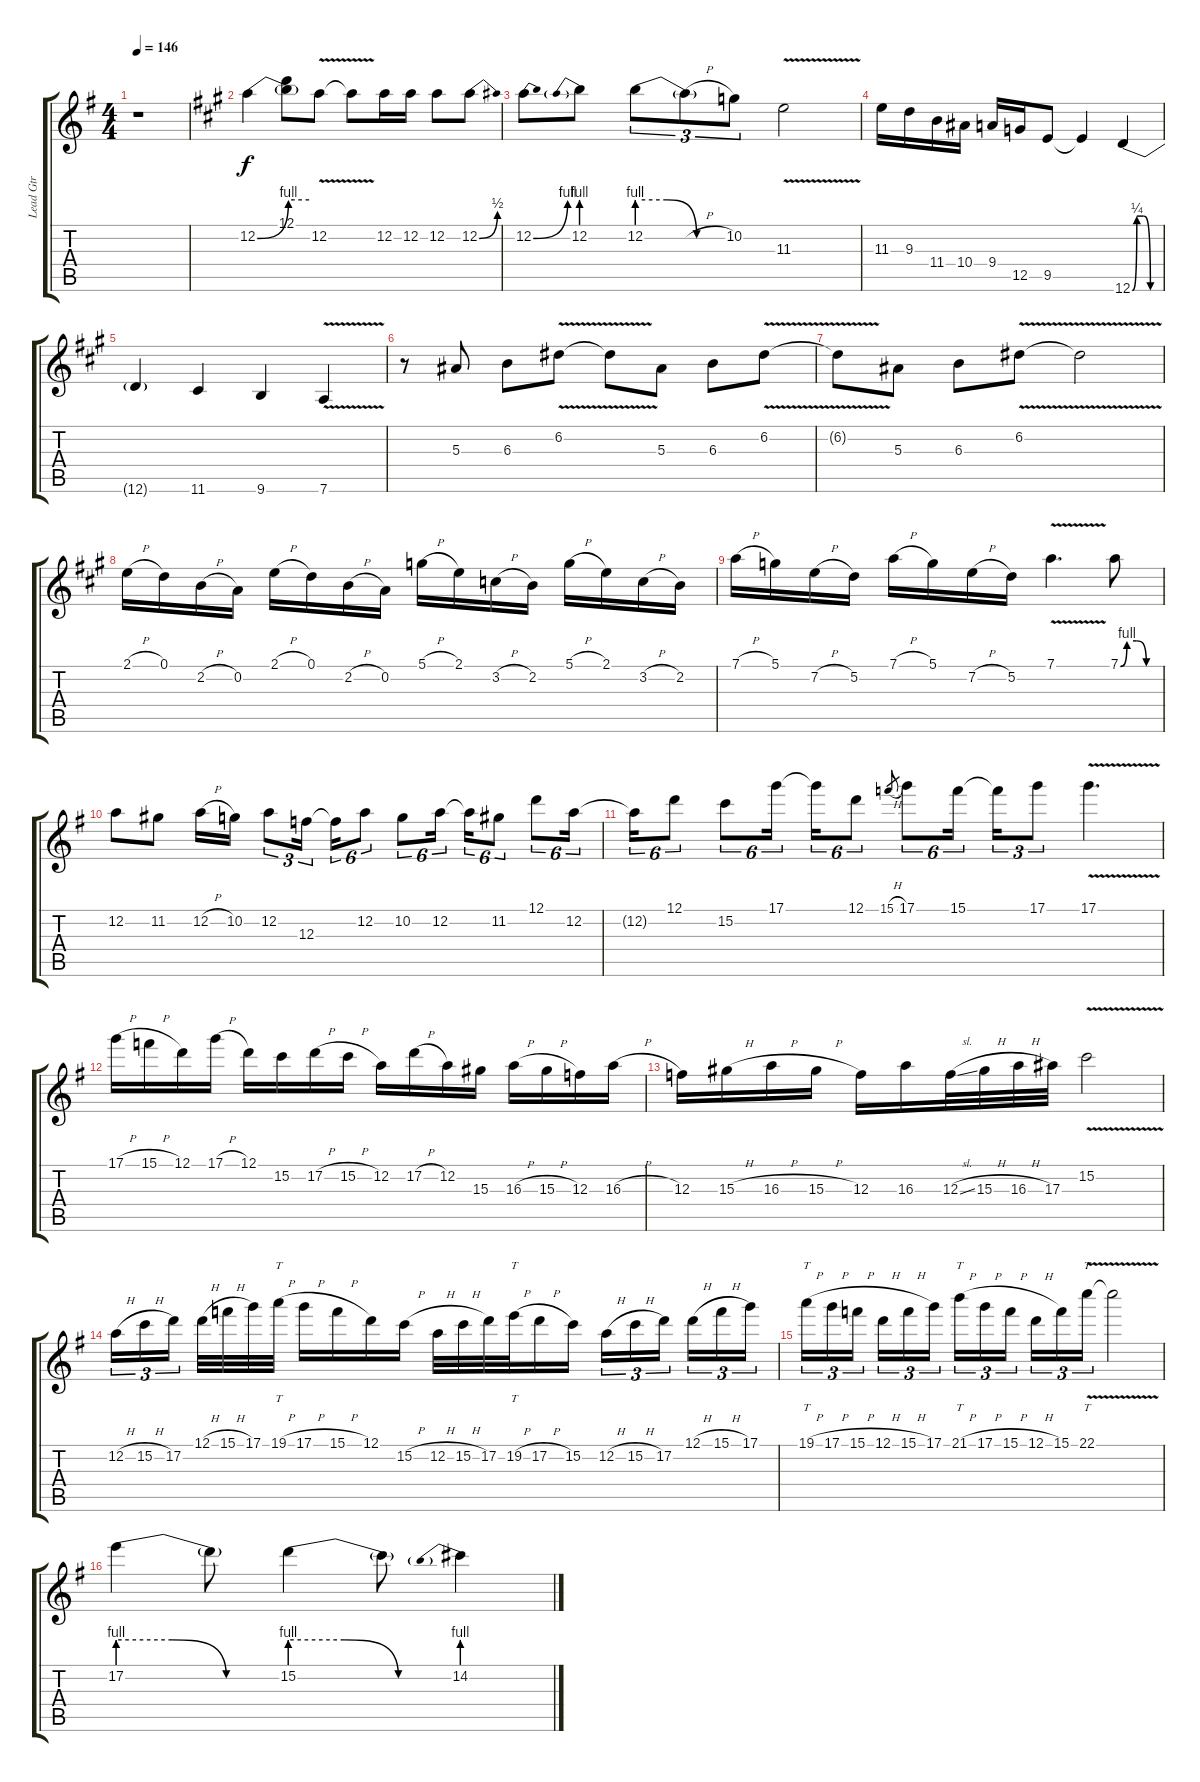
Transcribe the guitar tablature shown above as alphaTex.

\track ("Lead Gtr" "Lead Gtr") {instrument distortionguitar}
\staff {score tabs}
\tuning (D4 A3 F3 C3 G2 D2) {hide}
\ts (4 4)
\tempo 146
\clef g2
\ks g
r.1{dy f} |
\ks a
12.2{be (bend 0 0 60 4)}.4 (12.1 12.2{be (hold 0 4 60 4) t}).8 12.2{v}.8 12.2{v t}.8 12.2.16 12.2.16 12.2.8 12.2{be (bend 0 0 60 2)}.8 |
12.2{be (bend 0 0 60 4)}.8 12.2{be (prebend 0 4 60 4)}.8 12.2{be (custom 0 4 20 4 40 0 60 0)}.8{tu (3 2)} 12.2{h t}.8{tu (3 2)} 10.2.8{tu (3 2)} 11.3{v}.2 |
11.3.16 9.3.16 11.4.16 10.4.16 9.4.16 12.5.16 9.5.8 9.5{t}.4 12.6{be (custom 0 0 10 1 25 1 40 0 60 0)}.4 |
12.6{t}.4 11.6.4 9.6.4 7.6{v}.4 |
r.8 5.3.8 6.3.8 6.2{v}.8 6.2{v t}.8 5.3.8 6.3.8 6.2{v}.8 |
6.2{v t}.8 5.3.8 6.3.8 6.2{v}.8 6.2{v t}.2 |
2.1{h}.16 0.1.16 2.2{h}.16 0.2.16 2.1{h}.16 0.1.16 2.2{h}.16 0.2.16 5.1{h}.16 2.1.16 3.2{h}.16 2.2.16 5.1{h}.16 2.1.16 3.2{h}.16 2.2.16 |
7.1{h}.16 5.1.16 7.2{h}.16 5.2.16 7.1{h}.16 5.1.16 7.2{h}.16 5.2.16 7.1{v}.4{d} 7.1{be (custom 0 0 10 4 25 4 40 0 60 0)}.8 |
\ks g
12.2.8 11.2.8 12.2{h}.16 10.2.16 12.2.8{tu (3 2)} 12.3.16{tu (3 2)} 12.3{t}.16{tu (6 4)} 12.2.8{tu (6 4)} 10.2.8{tu (6 4)} 12.2.16{tu (6 4)} 12.2{t}.16{tu (6 4)} 11.2.8{tu (6 4)} 12.1.8{tu (6 4)} 12.2.16{tu (6 4)} |
12.2{t}.16{tu (6 4)} 12.1.8{tu (6 4)} 15.2.8{tu (6 4)} 17.1.16{tu (6 4)} 17.1{t}.16{tu (6 4)} 12.1.8{tu (6 4)} 15.1{h}.8{gr} 17.1.8{tu (6 4)} 15.1.16{tu (6 4)} 15.1{t}.16{tu (3 2)} 17.1.8{tu (3 2)} 17.1{v}.4{d} |
17.1{h}.16 15.1{h}.16 12.1.16 17.1{h}.16 12.1.16 15.2.16 17.2{h}.16 15.2{h}.16 12.2.16 17.2{h}.16 12.2.16 15.3.16 16.3{h}.16 15.3{h}.16 12.3.16 16.3{h}.16 |
12.3.16 15.3{h}.16 16.3{h}.16 15.3{h}.16 12.3.16 16.3.16 12.3{sl}.32 15.3{h}.32 16.3{h}.32 17.3.32 15.2{v}.2 |
12.2{h}.16{tu (3 2)} 15.2{h}.16{tu (3 2)} 17.2.16{tu (3 2) beam splitsecondary} 12.1{h}.32 15.1{h}.32 17.1.32 19.1{h}.32{tt} 17.1{h}.16 15.1{h}.16 12.1.16 15.2{h}.16 12.2{h}.32 15.2{h}.32 17.2.32 19.2{h}.32{tt} 17.2{h}.16 15.2.16 12.2{h}.16{tu (3 2)} 15.2{h}.16{tu (3 2)} 17.2.16{tu (3 2) beam splitsecondary} 12.1{h}.16{tu (3 2)} 15.1{h}.16{tu (3 2)} 17.1.16{tu (3 2)} |
19.1{h}.16{tt tu (3 2)} 17.1{h}.16{tu (3 2)} 15.1{h}.16{tu (3 2) beam splitsecondary} 12.1{h}.16{tu (3 2)} 15.1{h}.16{tu (3 2)} 17.1.16{tu (3 2)} 21.1{h}.16{tt tu (3 2)} 17.1{h}.16{tu (3 2)} 15.1{h}.16{tu (3 2) beam splitsecondary} 12.1{h}.16{tu (3 2)} 15.1.16{tu (3 2)} 22.1{v}.16{tt tu (3 2)} 22.1{v t}.2 |
17.2{be (custom 0 4 20 4 40 0 60 0)}.4 17.2{t}.8 15.2{be (custom 0 4 20 4 40 0 60 0)}.4 15.2{t}.8 14.2{be (prebend 0 4 60 4)}.4
